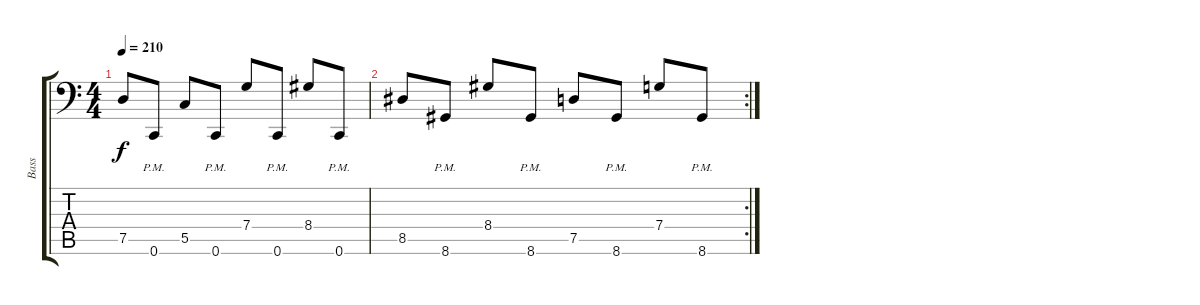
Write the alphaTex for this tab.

\track ("Bass" "Bass") {instrument electricbasspick}
\staff {score tabs}
\tuning (D3 A2 F2 C2 G1 C1) {hide}
\ts (4 4)
\tempo 210
\clef f4
\ks c
7.5.8{dy f} 0.6{pm}.8 5.5.8 0.6{pm}.8 7.4.8 0.6{pm}.8 8.4.8 0.6{pm}.8 |
\rc 2
8.5.8 8.6{pm}.8 8.4.8 8.6{pm}.8 7.5.8 8.6{pm}.8 7.4.8 8.6{pm}.8
